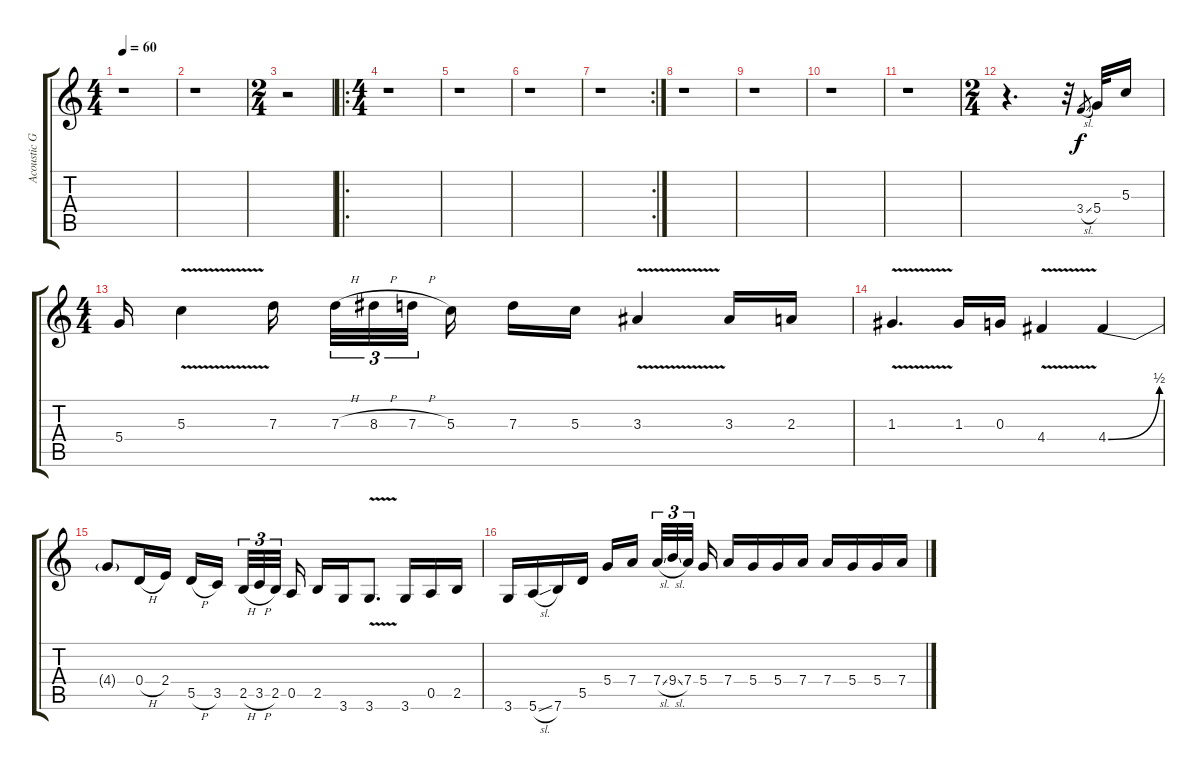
\track ("Acoustic Guitar (Solo)" "Acoustic G") {instrument acousticguitarsteel}
\staff {score tabs}
\tuning (E4 B3 G3 D3 A2 E2) {hide}
\ts (4 4)
\tempo 60
\clef g2
\ks c
r.1{dy f} |
r.1 |
\ts (2 4)
r.2 |
\ro
\ts (4 4)
r.1 |
r.1 |
r.1 |
\rc 2
r.1 |
r.1 |
r.1 |
r.1 |
r.1 |
\ts (2 4)
r.4{d} r.32 3.4{sl}.8{gr} 5.4.32 5.3.16 |
\ts (4 4)
5.4.16 5.3{v}.4 7.3.16 7.3{h}.32{tu (3 2)} 8.3{h}.32{tu (3 2)} 7.3{h}.32{tu (3 2)} 5.3.16 7.3.16 5.3.16 3.3{v}.4 3.3.16 2.3.16 |
1.3{v}.4{d} 1.3.16 0.3.16 4.4{v}.4 4.4{be (bend 0 0 60 2)}.4 |
4.4{t}.8 0.4{h}.16 2.4.16 5.5{h}.16 3.5.16 2.5{h}.32{tu (3 2)} 3.5{h}.32{tu (3 2)} 2.5.32{tu (3 2)} 0.5.16 2.5.16 3.6.16 3.6{v}.8{d} 3.6.16 0.5.16 2.5.16 |
3.6.16 5.6{sl}.16 7.6.16 5.5.16 5.4.16 7.4.16 7.4{sl}.32{tu (3 2)} 9.4{sl}.32{tu (3 2)} 7.4.32{tu (3 2)} 5.4.16 7.4.16 5.4.16 5.4.16 7.4.16 7.4.16 5.4.16 5.4.16 7.4.16
